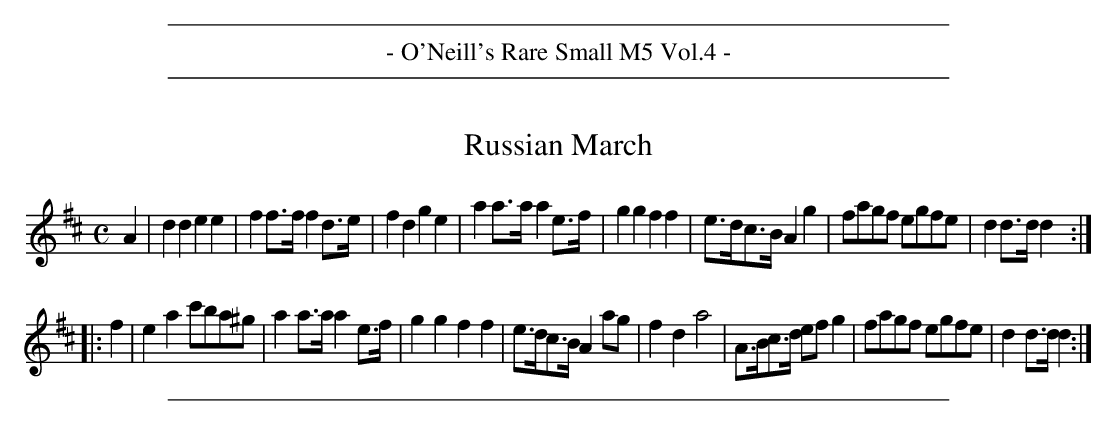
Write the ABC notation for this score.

X:1
T: Russian March
M: C
L: 1/8
K: D
A2 |\
d2d2 e2e2 | f2f>f f2d>e | f2d2 g2e2 | a2a>a a2e>f |\
g2g2 f2f2 | e>dc>B A2g2 | fagf egfe | d2d>d d2 ::
f2 |\
e2a2 c'ba^g | a2a>a a2e>f | g2g2 f2f2 | e>dc>B A2ag |\
f2d2 a4 | A>Bc>d efg2 | fagf egfe | d2d>d d2 :|
